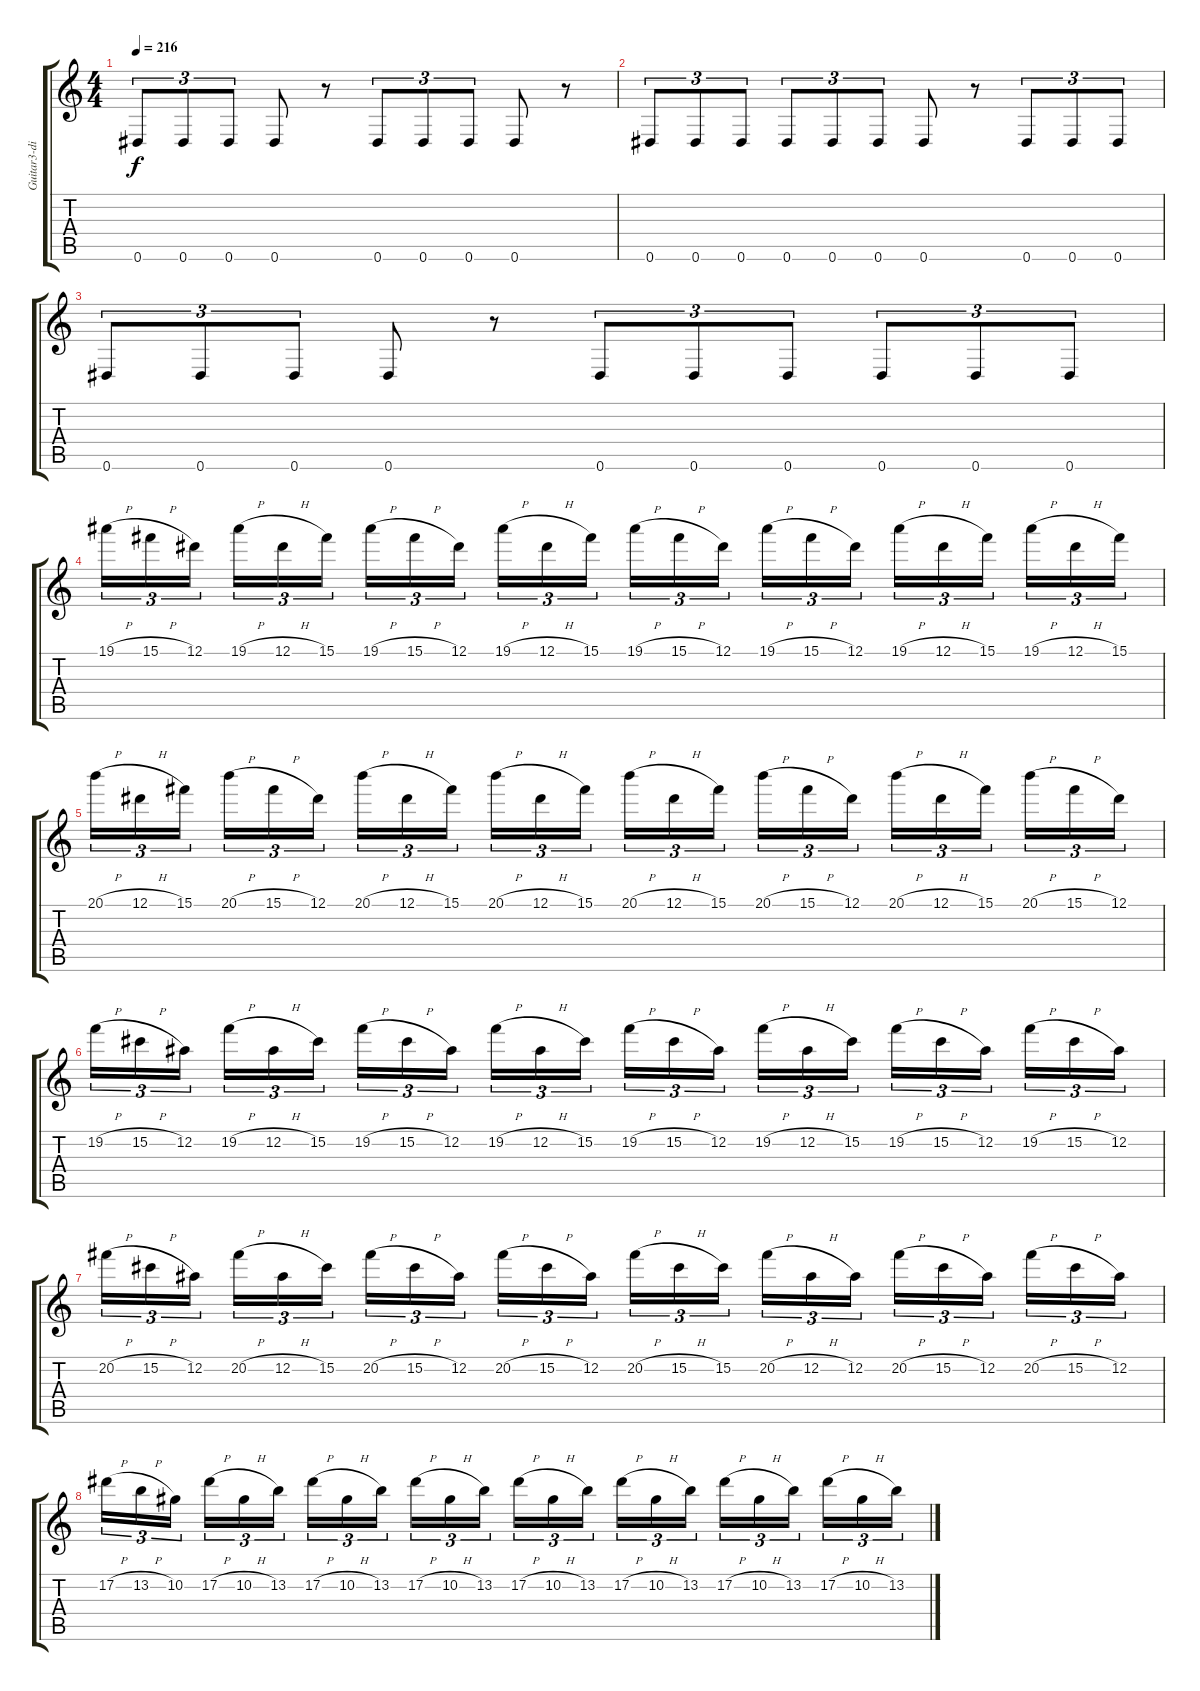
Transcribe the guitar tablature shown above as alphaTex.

\track ("Guitar3-dist" "Guitar3-di") {instrument distortionguitar}
\staff {score tabs}
\tuning (Eb4 Bb3 Gb3 Db3 Ab2 Eb2) {hide}
\ts (4 4)
\tempo 216
\clef g2
\ks c
0.6.8{tu (3 2) dy f} 0.6.8{tu (3 2)} 0.6.8{tu (3 2)} 0.6.8 r.8 0.6.8{tu (3 2)} 0.6.8{tu (3 2)} 0.6.8{tu (3 2)} 0.6.8 r.8 |
0.6.8{tu (3 2)} 0.6.8{tu (3 2)} 0.6.8{tu (3 2)} 0.6.8{tu (3 2)} 0.6.8{tu (3 2)} 0.6.8{tu (3 2)} 0.6.8 r.8 0.6.8{tu (3 2)} 0.6.8{tu (3 2)} 0.6.8{tu (3 2)} |
0.6.8{tu (3 2)} 0.6.8{tu (3 2)} 0.6.8{tu (3 2)} 0.6.8 r.8 0.6.8{tu (3 2)} 0.6.8{tu (3 2)} 0.6.8{tu (3 2)} 0.6.8{tu (3 2)} 0.6.8{tu (3 2)} 0.6.8{tu (3 2)} |
19.1{h}.16{tu (3 2) volume 16} 15.1{h}.16{tu (3 2)} 12.1.16{tu (3 2)} 19.1{h}.16{tu (3 2)} 12.1{h}.16{tu (3 2)} 15.1.16{tu (3 2)} 19.1{h}.16{tu (3 2)} 15.1{h}.16{tu (3 2)} 12.1.16{tu (3 2)} 19.1{h}.16{tu (3 2)} 12.1{h}.16{tu (3 2)} 15.1.16{tu (3 2)} 19.1{h}.16{tu (3 2)} 15.1{h}.16{tu (3 2)} 12.1.16{tu (3 2)} 19.1{h}.16{tu (3 2)} 15.1{h}.16{tu (3 2)} 12.1.16{tu (3 2)} 19.1{h}.16{tu (3 2)} 12.1{h}.16{tu (3 2)} 15.1.16{tu (3 2)} 19.1{h}.16{tu (3 2)} 12.1{h}.16{tu (3 2)} 15.1.16{tu (3 2)} |
20.1{h}.16{tu (3 2)} 12.1{h}.16{tu (3 2)} 15.1.16{tu (3 2)} 20.1{h}.16{tu (3 2)} 15.1{h}.16{tu (3 2)} 12.1.16{tu (3 2)} 20.1{h}.16{tu (3 2)} 12.1{h}.16{tu (3 2)} 15.1.16{tu (3 2)} 20.1{h}.16{tu (3 2)} 12.1{h}.16{tu (3 2)} 15.1.16{tu (3 2)} 20.1{h}.16{tu (3 2)} 12.1{h}.16{tu (3 2)} 15.1.16{tu (3 2)} 20.1{h}.16{tu (3 2)} 15.1{h}.16{tu (3 2)} 12.1.16{tu (3 2)} 20.1{h}.16{tu (3 2)} 12.1{h}.16{tu (3 2)} 15.1.16{tu (3 2)} 20.1{h}.16{tu (3 2)} 15.1{h}.16{tu (3 2)} 12.1.16{tu (3 2)} |
19.2{h}.16{tu (3 2)} 15.2{h}.16{tu (3 2)} 12.2.16{tu (3 2)} 19.2{h}.16{tu (3 2)} 12.2{h}.16{tu (3 2)} 15.2.16{tu (3 2)} 19.2{h}.16{tu (3 2)} 15.2{h}.16{tu (3 2)} 12.2.16{tu (3 2)} 19.2{h}.16{tu (3 2)} 12.2{h}.16{tu (3 2)} 15.2.16{tu (3 2)} 19.2{h}.16{tu (3 2)} 15.2{h}.16{tu (3 2)} 12.2.16{tu (3 2)} 19.2{h}.16{tu (3 2)} 12.2{h}.16{tu (3 2)} 15.2.16{tu (3 2)} 19.2{h}.16{tu (3 2)} 15.2{h}.16{tu (3 2)} 12.2.16{tu (3 2)} 19.2{h}.16{tu (3 2)} 15.2{h}.16{tu (3 2)} 12.2.16{tu (3 2)} |
20.2{h}.16{tu (3 2)} 15.2{h}.16{tu (3 2)} 12.2.16{tu (3 2)} 20.2{h}.16{tu (3 2)} 12.2{h}.16{tu (3 2)} 15.2.16{tu (3 2)} 20.2{h}.16{tu (3 2)} 15.2{h}.16{tu (3 2)} 12.2.16{tu (3 2)} 20.2{h}.16{tu (3 2)} 15.2{h}.16{tu (3 2)} 12.2.16{tu (3 2)} 20.2{h}.16{tu (3 2)} 15.2{h}.16{tu (3 2)} 15.2.16{tu (3 2)} 20.2{h}.16{tu (3 2)} 12.2{h}.16{tu (3 2)} 12.2.16{tu (3 2)} 20.2{h}.16{tu (3 2)} 15.2{h}.16{tu (3 2)} 12.2.16{tu (3 2)} 20.2{h}.16{tu (3 2)} 15.2{h}.16{tu (3 2)} 12.2.16{tu (3 2)} |
17.2{h}.16{tu (3 2)} 13.2{h}.16{tu (3 2)} 10.2.16{tu (3 2)} 17.2{h}.16{tu (3 2)} 10.2{h}.16{tu (3 2)} 13.2.16{tu (3 2)} 17.2{h}.16{tu (3 2)} 10.2{h}.16{tu (3 2)} 13.2.16{tu (3 2)} 17.2{h}.16{tu (3 2)} 10.2{h}.16{tu (3 2)} 13.2.16{tu (3 2)} 17.2{h}.16{tu (3 2)} 10.2{h}.16{tu (3 2)} 13.2.16{tu (3 2)} 17.2{h}.16{tu (3 2)} 10.2{h}.16{tu (3 2)} 13.2.16{tu (3 2)} 17.2{h}.16{tu (3 2)} 10.2{h}.16{tu (3 2)} 13.2.16{tu (3 2)} 17.2{h}.16{tu (3 2)} 10.2{h}.16{tu (3 2)} 13.2.16{tu (3 2)}
